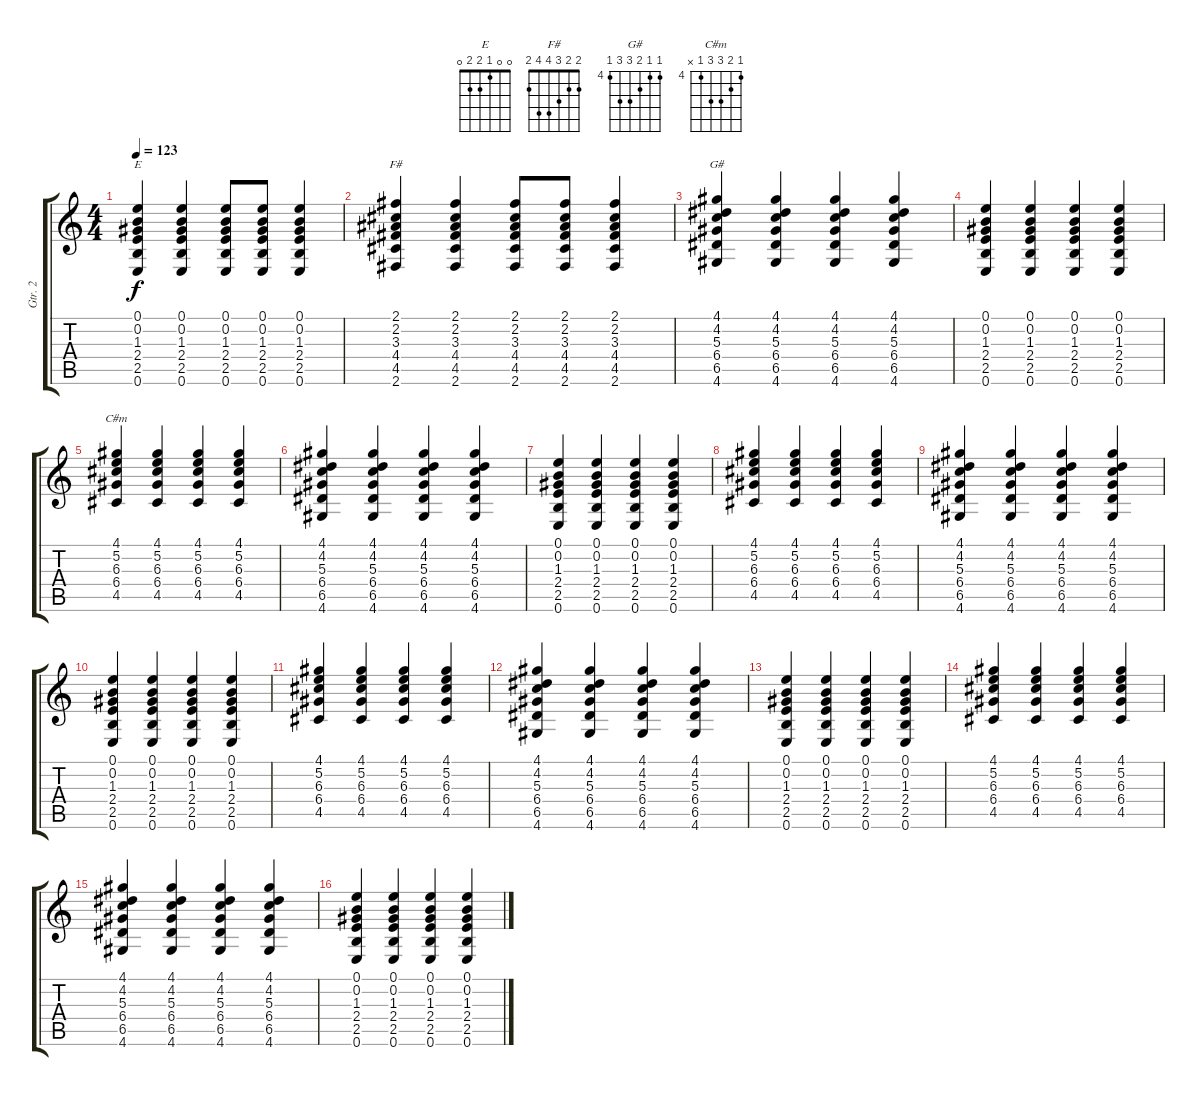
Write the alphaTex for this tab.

\track ("Gtr. 2" "Gtr. 2") {instrument acousticguitarsteel}
\staff {score tabs}
\tuning (E4 B3 G3 D3 A2 E2) {hide}
\chord ("E" 0 0 1 2 2 0)
\chord ("F#" 2 2 3 4 4 2)
\chord ("G#" 4 4 5 6 6 4) {firstfret 4}
\chord ("C#m" 4 5 6 6 4 x) {firstfret 4}
\ts (4 4)
\tempo 123
\clef g2
\ks c
(0.1 0.2 1.3 2.4 2.5 0.6).4{ch "E" dy f} (0.1 0.2 1.3 2.4 2.5 0.6).4 (0.1 0.2 1.3 2.4 2.5 0.6).8 (0.1 0.2 1.3 2.4 2.5 0.6).8 (0.1 0.2 1.3 2.4 2.5 0.6).4 |
(2.1 2.2 3.3 4.4 4.5 2.6).4{ch "F#"} (2.1 2.2 3.3 4.4 4.5 2.6).4 (2.1 2.2 3.3 4.4 4.5 2.6).8 (2.1 2.2 3.3 4.4 4.5 2.6).8 (2.1 2.2 3.3 4.4 4.5 2.6).4 |
(4.1 4.2 5.3 6.4 6.5 4.6).4{ch "G#"} (4.1 4.2 5.3 6.4 6.5 4.6).4 (4.1 4.2 5.3 6.4 6.5 4.6).4 (4.1 4.2 5.3 6.4 6.5 4.6).4 |
(0.1 0.2 1.3 2.4 2.5 0.6).4 (0.1 0.2 1.3 2.4 2.5 0.6).4 (0.1 0.2 1.3 2.4 2.5 0.6).4 (0.1 0.2 1.3 2.4 2.5 0.6).4 |
(4.1 5.2 6.3 6.4 4.5).4{ch "C#m"} (4.1 5.2 6.3 6.4 4.5).4 (4.1 5.2 6.3 6.4 4.5).4 (4.1 5.2 6.3 6.4 4.5).4 |
(4.1 4.2 5.3 6.4 6.5 4.6).4 (4.1 4.2 5.3 6.4 6.5 4.6).4 (4.1 4.2 5.3 6.4 6.5 4.6).4 (4.1 4.2 5.3 6.4 6.5 4.6).4 |
(0.1 0.2 1.3 2.4 2.5 0.6).4 (0.1 0.2 1.3 2.4 2.5 0.6).4 (0.1 0.2 1.3 2.4 2.5 0.6).4 (0.1 0.2 1.3 2.4 2.5 0.6).4 |
(4.1 5.2 6.3 6.4 4.5).4 (4.1 5.2 6.3 6.4 4.5).4 (4.1 5.2 6.3 6.4 4.5).4 (4.1 5.2 6.3 6.4 4.5).4 |
(4.1 4.2 5.3 6.4 6.5 4.6).4 (4.1 4.2 5.3 6.4 6.5 4.6).4 (4.1 4.2 5.3 6.4 6.5 4.6).4 (4.1 4.2 5.3 6.4 6.5 4.6).4 |
(0.1 0.2 1.3 2.4 2.5 0.6).4 (0.1 0.2 1.3 2.4 2.5 0.6).4 (0.1 0.2 1.3 2.4 2.5 0.6).4 (0.1 0.2 1.3 2.4 2.5 0.6).4 |
(4.1 5.2 6.3 6.4 4.5).4 (4.1 5.2 6.3 6.4 4.5).4 (4.1 5.2 6.3 6.4 4.5).4 (4.1 5.2 6.3 6.4 4.5).4 |
(4.1 4.2 5.3 6.4 6.5 4.6).4 (4.1 4.2 5.3 6.4 6.5 4.6).4 (4.1 4.2 5.3 6.4 6.5 4.6).4 (4.1 4.2 5.3 6.4 6.5 4.6).4 |
(0.1 0.2 1.3 2.4 2.5 0.6).4 (0.1 0.2 1.3 2.4 2.5 0.6).4 (0.1 0.2 1.3 2.4 2.5 0.6).4 (0.1 0.2 1.3 2.4 2.5 0.6).4 |
(4.1 5.2 6.3 6.4 4.5).4 (4.1 5.2 6.3 6.4 4.5).4 (4.1 5.2 6.3 6.4 4.5).4 (4.1 5.2 6.3 6.4 4.5).4 |
(4.1 4.2 5.3 6.4 6.5 4.6).4 (4.1 4.2 5.3 6.4 6.5 4.6).4 (4.1 4.2 5.3 6.4 6.5 4.6).4 (4.1 4.2 5.3 6.4 6.5 4.6).4 |
(0.1 0.2 1.3 2.4 2.5 0.6).4 (0.1 0.2 1.3 2.4 2.5 0.6).4 (0.1 0.2 1.3 2.4 2.5 0.6).4 (0.1 0.2 1.3 2.4 2.5 0.6).4
